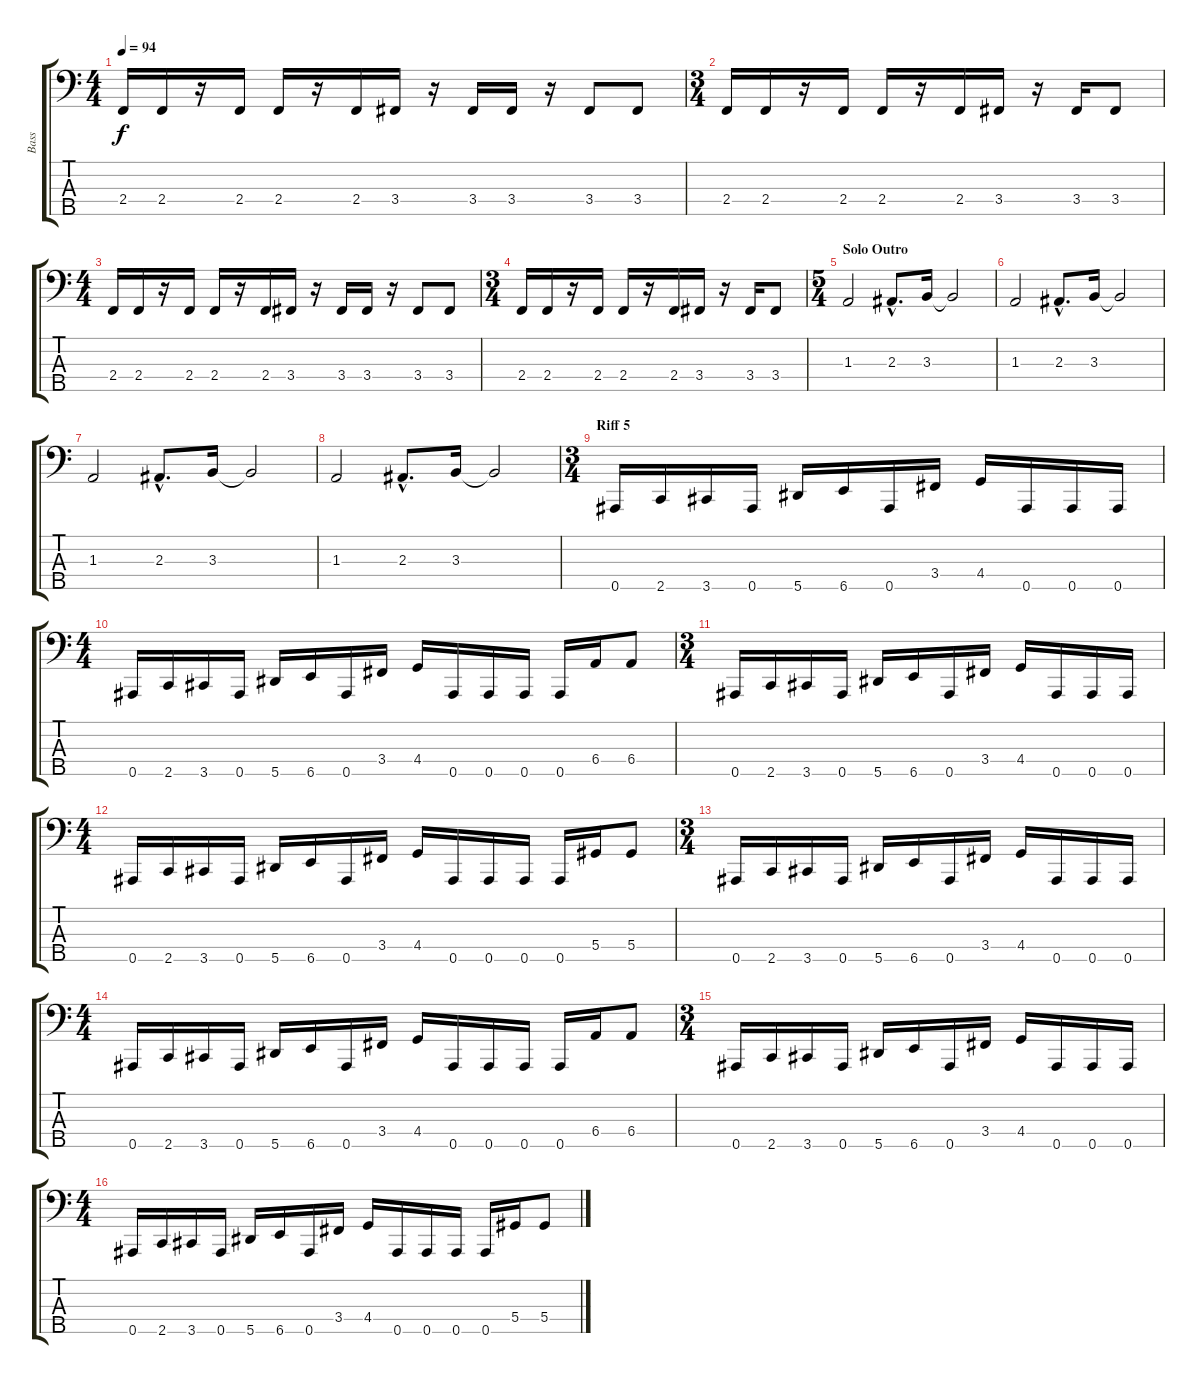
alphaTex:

\track ("Bass" "Bass") {instrument electricbassfinger}
\staff {score tabs}
\tuning (Gb2 Db2 Ab1 Eb1 Bb0) {hide}
\ts (4 4)
\tempo 94
\clef f4
\ks c
2.4.16{dy f} 2.4.16 r.16 2.4.16 2.4.16 r.16 2.4.16 3.4.16 r.16 3.4.16 3.4.16 r.16 3.4.8 3.4.8 |
\ts (3 4)
2.4.16 2.4.16 r.16 2.4.16 2.4.16 r.16 2.4.16 3.4.16 r.16 3.4.16 3.4.8 |
\ts (4 4)
2.4.16 2.4.16 r.16 2.4.16 2.4.16 r.16 2.4.16 3.4.16 r.16 3.4.16 3.4.16 r.16 3.4.8 3.4.8 |
\ts (3 4)
2.4.16 2.4.16 r.16 2.4.16 2.4.16 r.16 2.4.16 3.4.16 r.16 3.4.16 3.4.8 |
\ts (5 4)
\section ("" "Solo Outro")
1.3.2 2.3{hac}.8{d} 3.3.16 3.3{t}.2 |
1.3.2 2.3{hac}.8{d} 3.3.16 3.3{t}.2 |
1.3.2 2.3{hac}.8{d} 3.3.16 3.3{t}.2 |
1.3.2 2.3{hac}.8{d} 3.3.16 3.3{t}.2 |
\ts (3 4)
\section ("" "Riff 5")
0.5.16 2.5.16 3.5.16 0.5.16 5.5.16 6.5.16 0.5.16 3.4.16 4.4.16 0.5.16 0.5.16 0.5.16 |
\ts (4 4)
0.5.16 2.5.16 3.5.16 0.5.16 5.5.16 6.5.16 0.5.16 3.4.16 4.4.16 0.5.16 0.5.16 0.5.16 0.5.16 6.4.16 6.4.8 |
\ts (3 4)
0.5.16 2.5.16 3.5.16 0.5.16 5.5.16 6.5.16 0.5.16 3.4.16 4.4.16 0.5.16 0.5.16 0.5.16 |
\ts (4 4)
0.5.16 2.5.16 3.5.16 0.5.16 5.5.16 6.5.16 0.5.16 3.4.16 4.4.16 0.5.16 0.5.16 0.5.16 0.5.16 5.4.16 5.4.8 |
\ts (3 4)
0.5.16 2.5.16 3.5.16 0.5.16 5.5.16 6.5.16 0.5.16 3.4.16 4.4.16 0.5.16 0.5.16 0.5.16 |
\ts (4 4)
0.5.16 2.5.16 3.5.16 0.5.16 5.5.16 6.5.16 0.5.16 3.4.16 4.4.16 0.5.16 0.5.16 0.5.16 0.5.16 6.4.16 6.4.8 |
\ts (3 4)
0.5.16 2.5.16 3.5.16 0.5.16 5.5.16 6.5.16 0.5.16 3.4.16 4.4.16 0.5.16 0.5.16 0.5.16 |
\ts (4 4)
0.5.16 2.5.16 3.5.16 0.5.16 5.5.16 6.5.16 0.5.16 3.4.16 4.4.16 0.5.16 0.5.16 0.5.16 0.5.16 5.4.16 5.4.8
